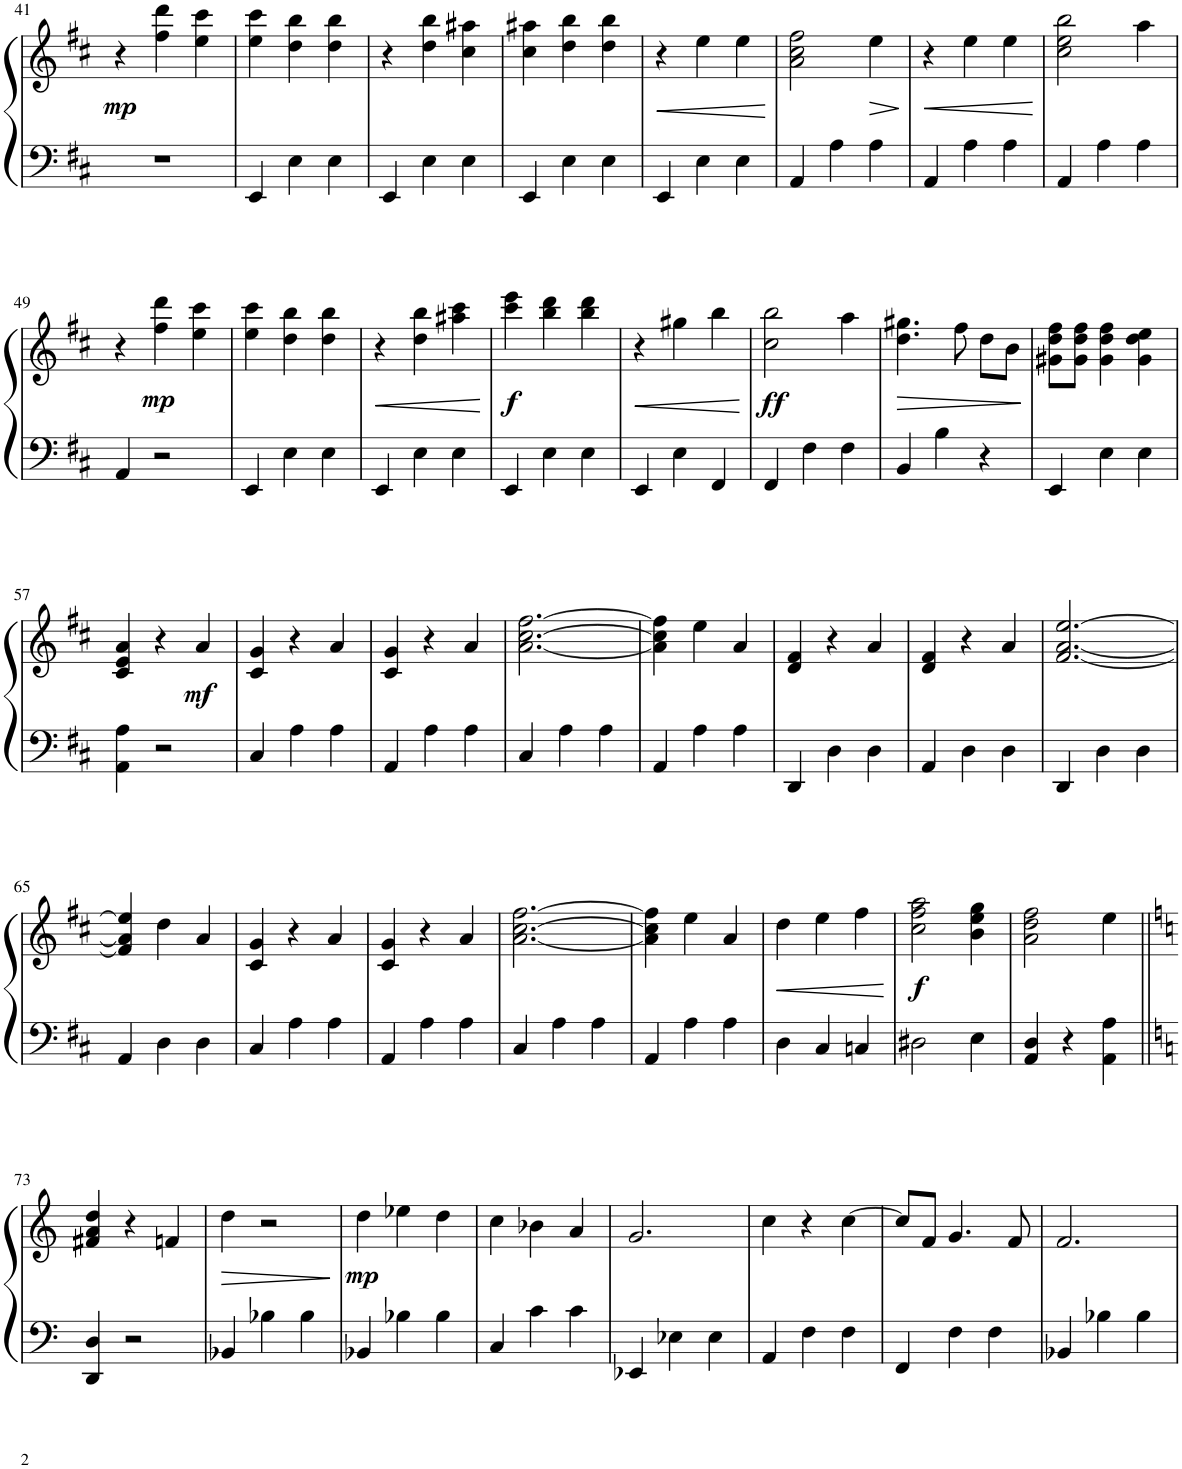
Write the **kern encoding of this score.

**kern	**kern	**dynam
*part1	*part1	*part1
*staff2	*staff1	*staff1/2
*I"Piano	*	*
*I'Pno.	*	*
!!LO:PB:g=z
*clefF4	*clefG2	*
*k[f#c#]	*k[f#c#]	*
*M3/4	*M3/4	*
=41	=41	=41
!	!	!LO:DY:b
2.r	4r	mp
.	4ff#\ 4ddd\	.
.	4ee\ 4ccc#\	.
=42	=42	=42
4EE/	4ee\ 4ccc#\	.
4E\	4dd\ 4bb\	.
4E\	4dd\ 4bb\	.
=43	=43	=43
4EE/	4r	.
4E\	4dd\ 4bb\	.
4E\	4cc#\ 4aa#X\	.
=44	=44	=44
4EE/	4cc#\ 4aa#X\	.
4E\	4dd\ 4bb\	.
4E\	4dd\ 4bb\	.
=45	=45	=45
!	!	!LO:HP:b
4EE/	4r	<
4E\	4ee\	.
4E\	4ee\	.
.	.	[
=46	=46	=46
4AA/	2a\ 2cc#\ 2ff#\	.
4A\	.	.
!	!	!LO:HP:b
4A\	4ee\	>
.	.	]
=47	=47	=47
!	!	!LO:HP:b
4AA/	4r	<
4A\	4ee\	.
4A\	4ee\	.
.	.	[
=48	=48	=48
4AA/	2cc#\ 2ee\ 2bb\	.
4A\	.	.
4A\	4aa\	.
!!LO:LB:g=z
=49	=49	=49
4AA/	4r	.
!	!	!LO:DY:b
2r	4ff#\ 4ddd\	mp
.	4ee\ 4ccc#\	.
=50	=50	=50
4EE/	4ee\ 4ccc#\	.
4E\	4dd\ 4bb\	.
4E\	4dd\ 4bb\	.
=51	=51	=51
!	!	!LO:HP:b
4EE/	4r	<
4E\	4dd\ 4bb\	.
4E\	4aa#X\ 4ccc#\	.
.	.	[
=52	=52	=52
!	!	!LO:DY:b
4EE/	4ccc#\ 4eee\	f
4E\	4bb\ 4ddd\	.
4E\	4bb\ 4ddd\	.
=53	=53	=53
!	!	!LO:HP:b
4EE/	4r	<
4E\	4gg#X\	.
4FF#/	4bb\	.
.	.	[
=54	=54	=54
!	!	!LO:DY:b
4FF#/	2cc#\ 2bb\	ff
4F#\	.	.
4F#\	4aa\	.
=55	=55	=55
!	!	!LO:HP:b
4BB/	4.dd\ 4.gg#X\	>
4B\	.	.
.	8ff#\	.
4r	8dd\L	.
.	8b\J	.
.	.	]
=56	=56	=56
4EE/	8g#X\ 8dd\ 8ff#\L	.
.	8g#\ 8dd\ 8ff#\J	.
4E\	4g#\ 4dd\ 4ff#\	.
4E\	4g#\ 4dd\ 4ee\	.
!!LO:LB:g=z
=57	=57	=57
4AA\ 4A\	4c#/ 4e/ 4a/	.
2r	4r	.
!	!	!LO:DY:b
.	4a/	mf
=58	=58	=58
4C#/	4c#/ 4g/	.
4A\	4r	.
4A\	4a/	.
=59	=59	=59
4AA/	4c#/ 4g/	.
4A\	4r	.
4A\	4a/	.
=60	=60	=60
4C#/	[2.a\ [2.cc#\ [2.ff#\	.
4A\	.	.
4A\	.	.
=61	=61	=61
4AA/	4a\] 4cc#\] 4ff#\]	.
4A\	4ee\	.
4A\	4a/	.
=62	=62	=62
4DD/	4d/ 4f#/	.
4D\	4r	.
4D\	4a/	.
=63	=63	=63
4AA/	4d/ 4f#/	.
4D\	4r	.
4D\	4a/	.
=64	=64	=64
4DD/	[2.f#/ [2.a/ [2.ee/	.
4D\	.	.
4D\	.	.
!!LO:LB:g=z
=65	=65	=65
4AA/	4f#/] 4a/] 4ee/]	.
4D\	4dd\	.
4D\	4a/	.
=66	=66	=66
4C#/	4c#/ 4g/	.
4A\	4r	.
4A\	4a/	.
=67	=67	=67
4AA/	4c#/ 4g/	.
4A\	4r	.
4A\	4a/	.
=68	=68	=68
4C#/	[2.a\ [2.cc#\ [2.ff#\	.
4A\	.	.
4A\	.	.
=69	=69	=69
4AA/	4a\] 4cc#\] 4ff#\]	.
4A\	4ee\	.
4A\	4a/	.
=70	=70	=70
!	!	!LO:HP:b
4D\	4dd\	<
4C#/	4ee\	.
4Cn/	4ff#\	.
.	.	[
=71	=71	=71
!	!	!LO:DY:b
2D#X\	2cc#\ 2ff#\ 2aa\	f
4E\	4b\ 4ee\ 4gg\	.
=72	=72	=72
4AA/ 4D/	2a\ 2dd\ 2ff#\	.
4r	.	.
4AA\ 4A\	4ee\	.
!!LO:LB:g=z
=73||	=73||	=73||
*k[]	*k[]	*
4DD/ 4D/	4f#X/ 4a/ 4dd/	.
2r	4r	.
.	4fn/	.
=74	=74	=74
!	!	!LO:HP:b
4BB-X/	4dd\	>
4B-X\	2r	.
4B-\	.	.
.	.	]
=75	=75	=75
!	!	!LO:DY:b
4BB-X/	4dd\	mp
4B-X\	4ee-X\	.
4B-\	4dd\	.
=76	=76	=76
4C/	4cc\	.
4c\	4b-X\	.
4c\	4a/	.
=77	=77	=77
4EE-X/	2.g/	.
4E-X\	.	.
4E-\	.	.
=78	=78	=78
4AA/	4cc\	.
4F\	4r	.
4F\	[4cc\	.
=79	=79	=79
4FF/	8cc/L]	.
.	8f/J	.
4F\	4.g/	.
4F\	.	.
.	8f/	.
=80	=80	=80
4BB-X/	2.f/	.
4B-X\	.	.
4B-\	.	.
=	=	=
*-	*-	*-
